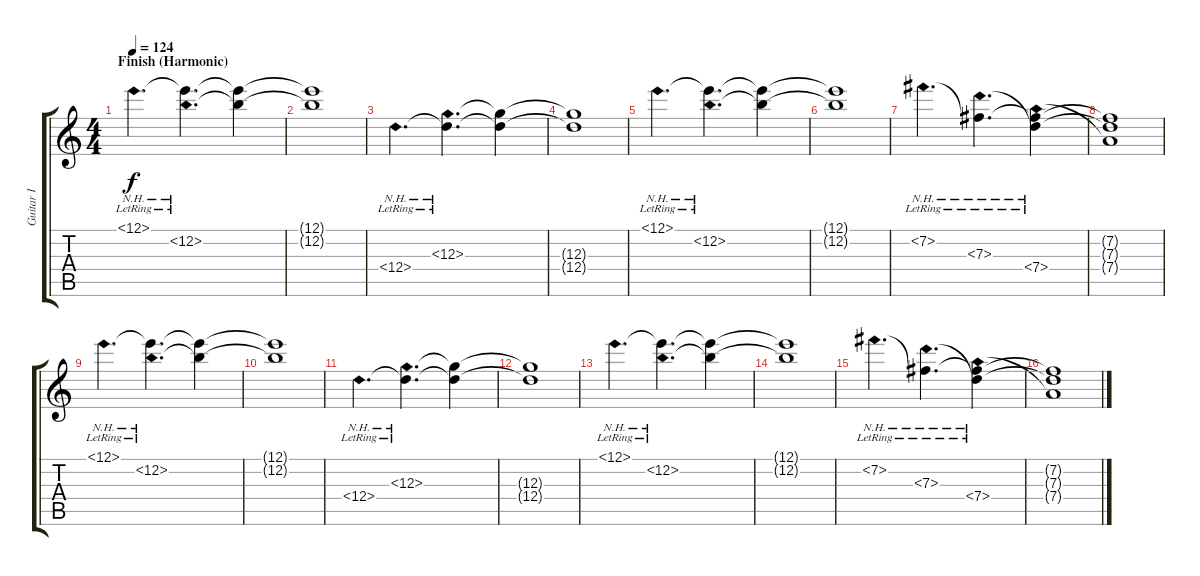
\track ("Guitar I" "Guitar I") {instrument acousticguitarsteel}
\staff {score tabs}
\tuning (E4 B3 G3 D3 A2 E2) {hide}
\ts (4 4)
\section ("" "Finish (Harmonic)")
\tempo 124
\clef g2
\ks c
12.1{nh lr}.4{d dy f} (12.1{t} 12.2{nh lr}).4{d} (12.1{t} 12.2{t}).4 |
(12.1{t} 12.2{t}).1 |
12.4{nh lr}.4{d} (12.3{nh lr} 12.4{t}).4{d} (12.3{t} 12.4{t}).4 |
(12.3{t} 12.4{t}).1 |
12.1{nh lr}.4{d} (12.1{t} 12.2{nh lr}).4{d} (12.1{t} 12.2{t}).4 |
(12.1{t} 12.2{t}).1 |
7.2{nh lr}.4{d} (7.2{t} 7.3{nh lr}).4{d} (7.2{t} 7.3{t} 7.4{nh lr}).4 |
(7.2{t} 7.3{t} 7.4{t}).1 |
12.1{nh lr}.4{d} (12.1{t} 12.2{nh lr}).4{d} (12.1{t} 12.2{t}).4 |
(12.1{t} 12.2{t}).1 |
12.4{nh lr}.4{d} (12.3{nh lr} 12.4{t}).4{d} (12.3{t} 12.4{t}).4 |
(12.3{t} 12.4{t}).1 |
12.1{nh lr}.4{d} (12.1{t} 12.2{nh lr}).4{d} (12.1{t} 12.2{t}).4 |
(12.1{t} 12.2{t}).1 |
7.2{nh lr}.4{d} (7.2{t} 7.3{nh lr}).4{d} (7.2{t} 7.3{t} 7.4{nh lr}).4 |
(7.2{t} 7.3{t} 7.4{t}).1
